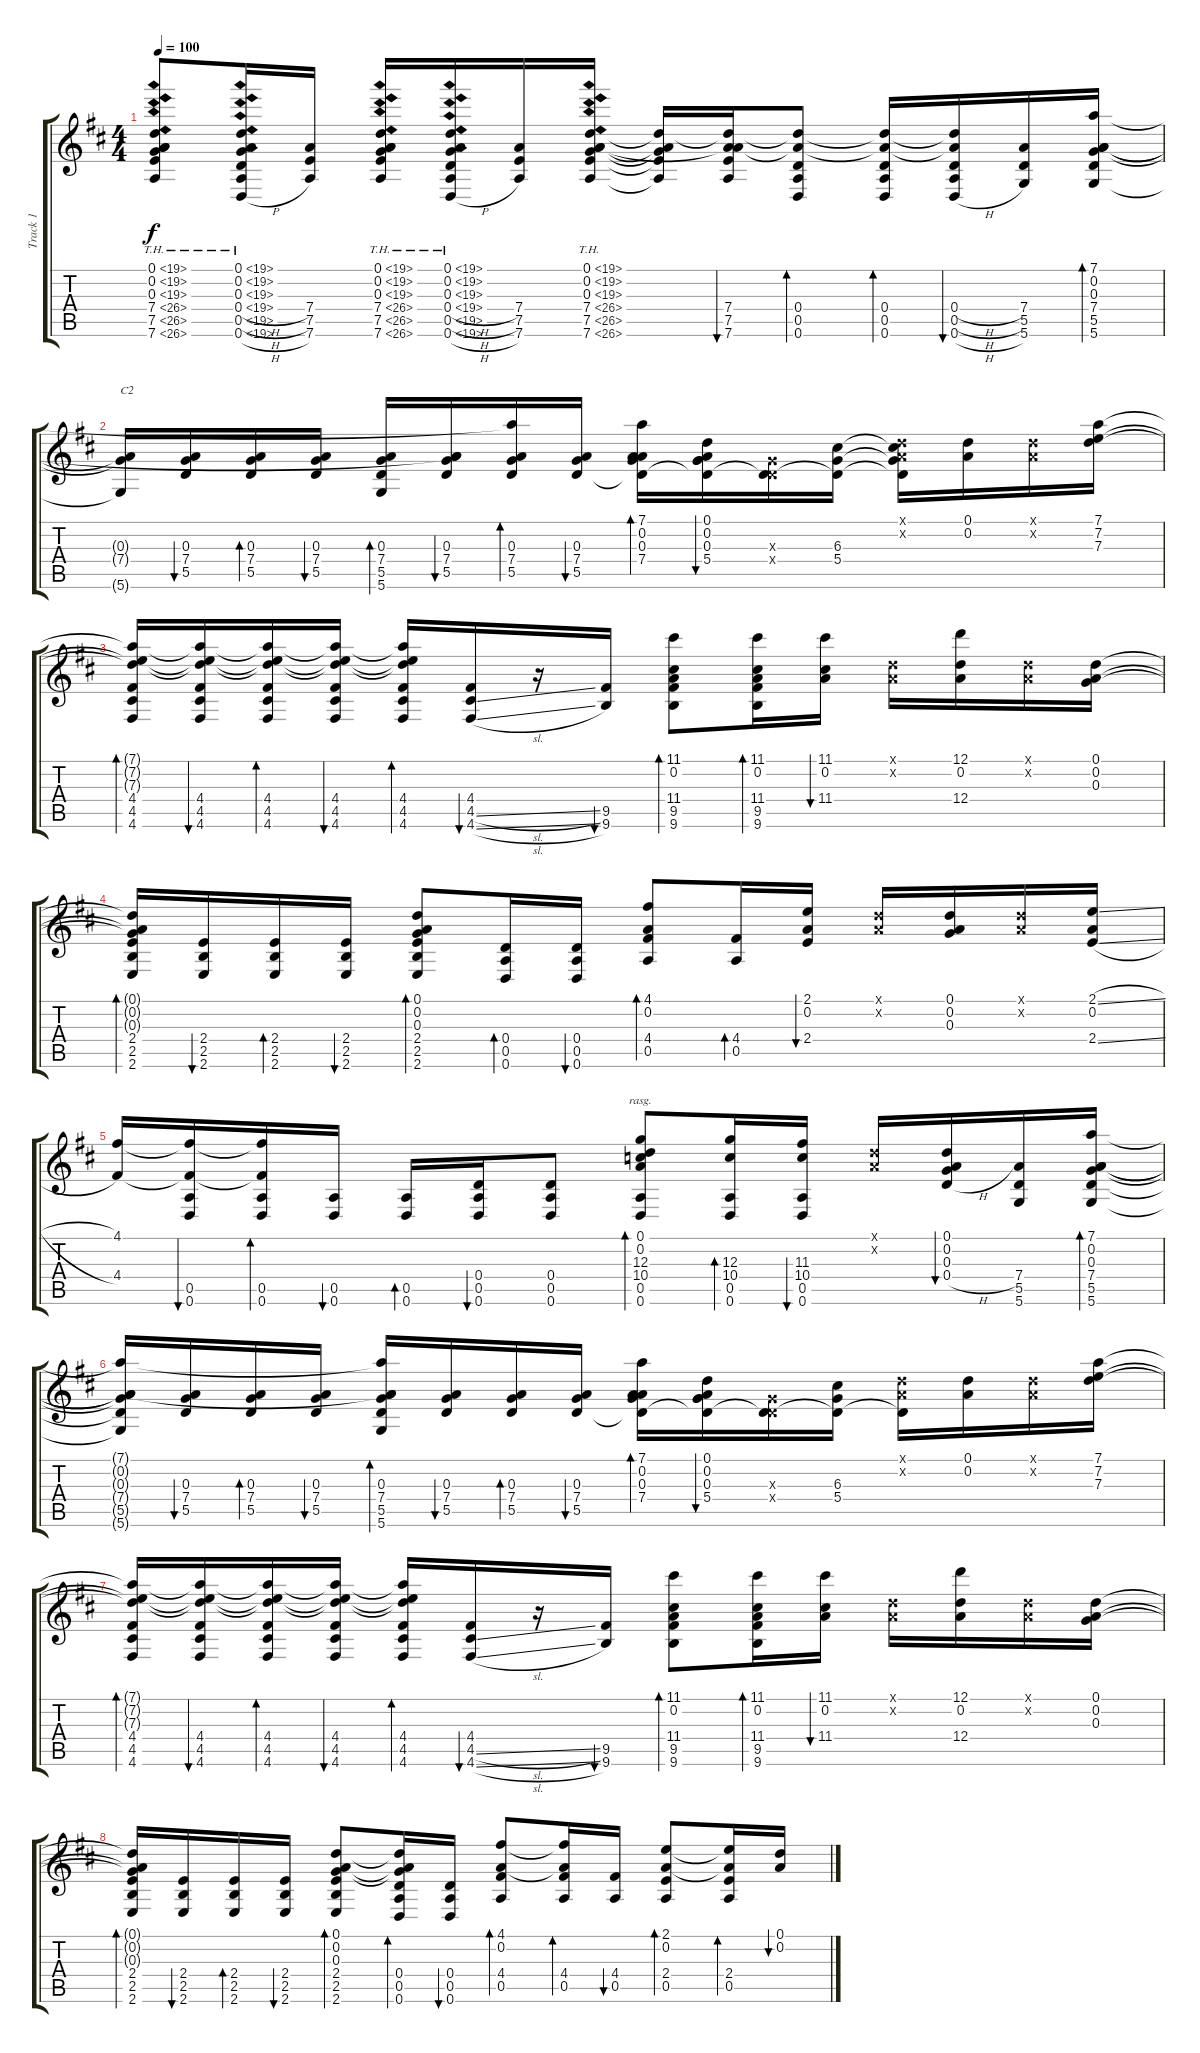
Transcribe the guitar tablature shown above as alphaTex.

\track ("Track 1" "Track 1") {instrument acousticguitarsteel}
\staff {score tabs}
\tuning (D4 A3 G3 D3 A2 D2) {hide}
\ts (4 4)
\tempo 100
\clef g2
\ks d
(0.1{th 19} 0.2{th 19} 0.3{th 19} 7.4{th 19} 7.5{th 19} 7.6{th 19}).8{dy f} (0.1{th 19} 0.2{th 19} 0.3{th 19} 0.4{th 19 h} 0.5{th 19 h} 0.6{th 19 h}).16 (7.4 7.5 7.6).16 (0.1{th 19} 0.2{th 19} 0.3{th 19} 7.4{th 19} 7.5{th 19} 7.6{th 19}).16 (0.1{th 19} 0.2{th 19} 0.3{th 19} 0.4{th 19 h} 0.5{th 19 h} 0.6{th 19 h}).16 (7.4 7.5 7.6).16 (0.1{th 19} 0.2{th 19} 0.3{th 19} 7.4{th 19} 7.5{th 19} 7.6{th 19}).16 (0.1{t} 0.3{t} 7.4{t} 7.5{t} 7.6{t}).16 (0.1{t} 0.2{t} 7.4 7.5 7.6).16{bu 120} (0.1{t} 0.2{t} 0.4 0.5 0.6).8{bd 120} (0.1{t} 0.2{t} 0.4 0.5 0.6).16{bd 120} (0.1{t} 0.2{t} 0.4{h} 0.5{h} 0.6{h}).16{bu 120} (7.4 5.5 5.6).16 (7.1 0.2 0.3 7.4 5.5 5.6).16{bd 480} |
(0.3{t} 7.4{t} 5.6{t}).16{txt "C2"} (0.3 7.4 5.5).16{bu 120} (0.3 7.4 5.5).16{bd 120} (0.3 7.4 5.5).16{bu 120} (0.3 7.4 5.5 5.6).16{bd 120} (0.2{t} 0.3 7.4 5.5).16{bu 120} (7.1{t} 0.3 7.4 5.5).16{bd 120} (0.3 7.4 5.5).16{bu 120} (7.1 0.2 0.3 7.4 5.5{t}).16{bd 120} (0.1 0.2 0.3 5.4 5.5{t}).16{bu 120} (0.3{x} 0.4{x} 5.5{t}).16 (6.3 5.4 5.5{t}).16 (0.1{x} 0.2{x} 6.3{t} 5.4{t} 5.5{t}).16 (0.1 0.2).16 (0.1{x} 0.2{x}).16 (7.1 7.2 7.3).16 |
(7.1{t} 7.2{t} 7.3{t} 4.4 4.5 4.6).16{bd 120} (7.1{t} 7.2{t} 7.3{t} 4.4 4.5 4.6).16{bu 120} (7.1{t} 7.2{t} 7.3{t} 4.4 4.5 4.6).16{bd 120} (7.1{t} 7.2{t} 7.3{t} 4.4 4.5 4.6).16{bu 120} (7.1{t} 7.2{t} 7.3{t} 4.4 4.5 4.6).16{bd 120} (4.4 4.5{sl} 4.6{sl}).16{bu 120} r.16 (9.5 9.6).16{bu 120} (11.1 0.2 11.4 9.5 9.6).8{bd 120} (11.1 0.2 11.4 9.5 9.6).16{bd 120} (11.1 0.2 11.4).16{bu 120} (0.1{x} 0.2{x}).16 (12.1 0.2 12.4).16 (0.1{x} 0.2{x}).16 (0.1 0.2 0.3).16 |
(0.1{t} 0.2{t} 0.3{t} 2.4 2.5 2.6).16{bd 120} (2.4 2.5 2.6).16{bu 120} (2.4 2.5 2.6).16{bd 120} (2.4 2.5 2.6).16{bu 120} (0.1 0.2 0.3 2.4 2.5 2.6).8{bd 120} (0.4 0.5 0.6).16{bd 120} (0.4 0.5 0.6).16{bu 120} (4.1 0.2 4.4 0.5).8{bd 120} (4.4 0.5).16{bd 120} (2.1 0.2 2.4).16{bu 120} (0.1{x} 0.2{x}).16 (0.1 0.2 0.3).16 (0.1{x} 0.2{x}).16 (2.1{sl} 0.2 2.4{sl}).16 |
(4.1 4.4).16 (4.1{t} 4.4{t} 0.5 0.6).16{bu 120} (4.1{t} 4.4{t} 0.5 0.6).16{bd 120} (0.5 0.6).16{bu 120} (0.5 0.6).16{bd 120} (0.4 0.5 0.6).16{bu 120} (0.4 0.5 0.6).8 (0.1 0.2 12.3 10.4 0.5 0.6).8{bd 480 rasg ii} (12.3 10.4 0.5 0.6).16{bd 120} (11.3 10.4 0.5 0.6).16{bu 120} (0.1{x} 0.2{x}).16 (0.1 0.2 0.3 0.4{h}).16{bu 120} (7.4 5.5 5.6).16 (7.1 0.2 0.3 7.4 5.5 5.6).16{bd 120} |
(7.1{t} 0.2{t} 0.3{t} 7.4{t} 5.5{t} 5.6{t}).16 (0.3 7.4 5.5).16{bu 120} (0.3 7.4 5.5).16{bd 120} (0.3 7.4 5.5).16{bu 120} (7.1{t} 0.2{t} 0.3 7.4 5.5 5.6).16{bd 120} (0.3 7.4 5.5).16{bu 120} (0.3 7.4 5.5).16{bd 120} (0.3 7.4 5.5).16{bu 120} (7.1 0.2 0.3 7.4 5.5{t}).16{bd 120} (0.1 0.2 0.3 5.4 5.5{t}).16{bu 120} (0.3{x} 0.4{x} 5.5{t}).16 (6.3 5.4 5.5{t}).16 (0.1{x} 0.2{x} 5.5{t}).16 (0.1 0.2).16 (0.1{x} 0.2{x}).16 (7.1 7.2 7.3).16 |
(7.1{t} 7.2{t} 7.3{t} 4.4 4.5 4.6).16{bd 120} (7.1{t} 7.2{t} 7.3{t} 4.4 4.5 4.6).16{bu 120} (7.1{t} 7.2{t} 7.3{t} 4.4 4.5 4.6).16{bd 120} (7.1{t} 7.2{t} 7.3{t} 4.4 4.5 4.6).16{bu 120} (7.1{t} 7.2{t} 7.3{t} 4.4 4.5 4.6).16{bd 120} (4.4 4.5{sl} 4.6{sl}).16{bu 120} r.16 (9.5 9.6).16{bu 120} (11.1 0.2 11.4 9.5 9.6).8{bd 120} (11.1 0.2 11.4 9.5 9.6).16{bd 120} (11.1 0.2 11.4).16{bu 120} (0.1{x} 0.2{x}).16 (12.1 0.2 12.4).16 (0.1{x} 0.2{x}).16 (0.1 0.2 0.3).16 |
(0.1{t} 0.2{t} 0.3{t} 2.4 2.5 2.6).16{bd 120} (2.4 2.5 2.6).16{bu 120} (2.4 2.5 2.6).16{bd 120} (2.4 2.5 2.6).16{bu 120} (0.1 0.2 0.3 2.4 2.5 2.6).8{bd 120} (0.1{t} 0.2{t} 0.3{t} 0.4 0.5 0.6).16{bd 120} (0.4 0.5 0.6).16{bu 120} (4.1 0.2 4.4 0.5).8{bd 120} (4.1{t} 0.2{t} 4.4 0.5).16{bd 120} (4.4 0.5).16{bu 120} (2.1 0.2 2.4 0.5).8{bd 120} (2.1{t} 0.2{t} 2.4 0.5).16{bd 120} (0.1 0.2).16{bu 120}
